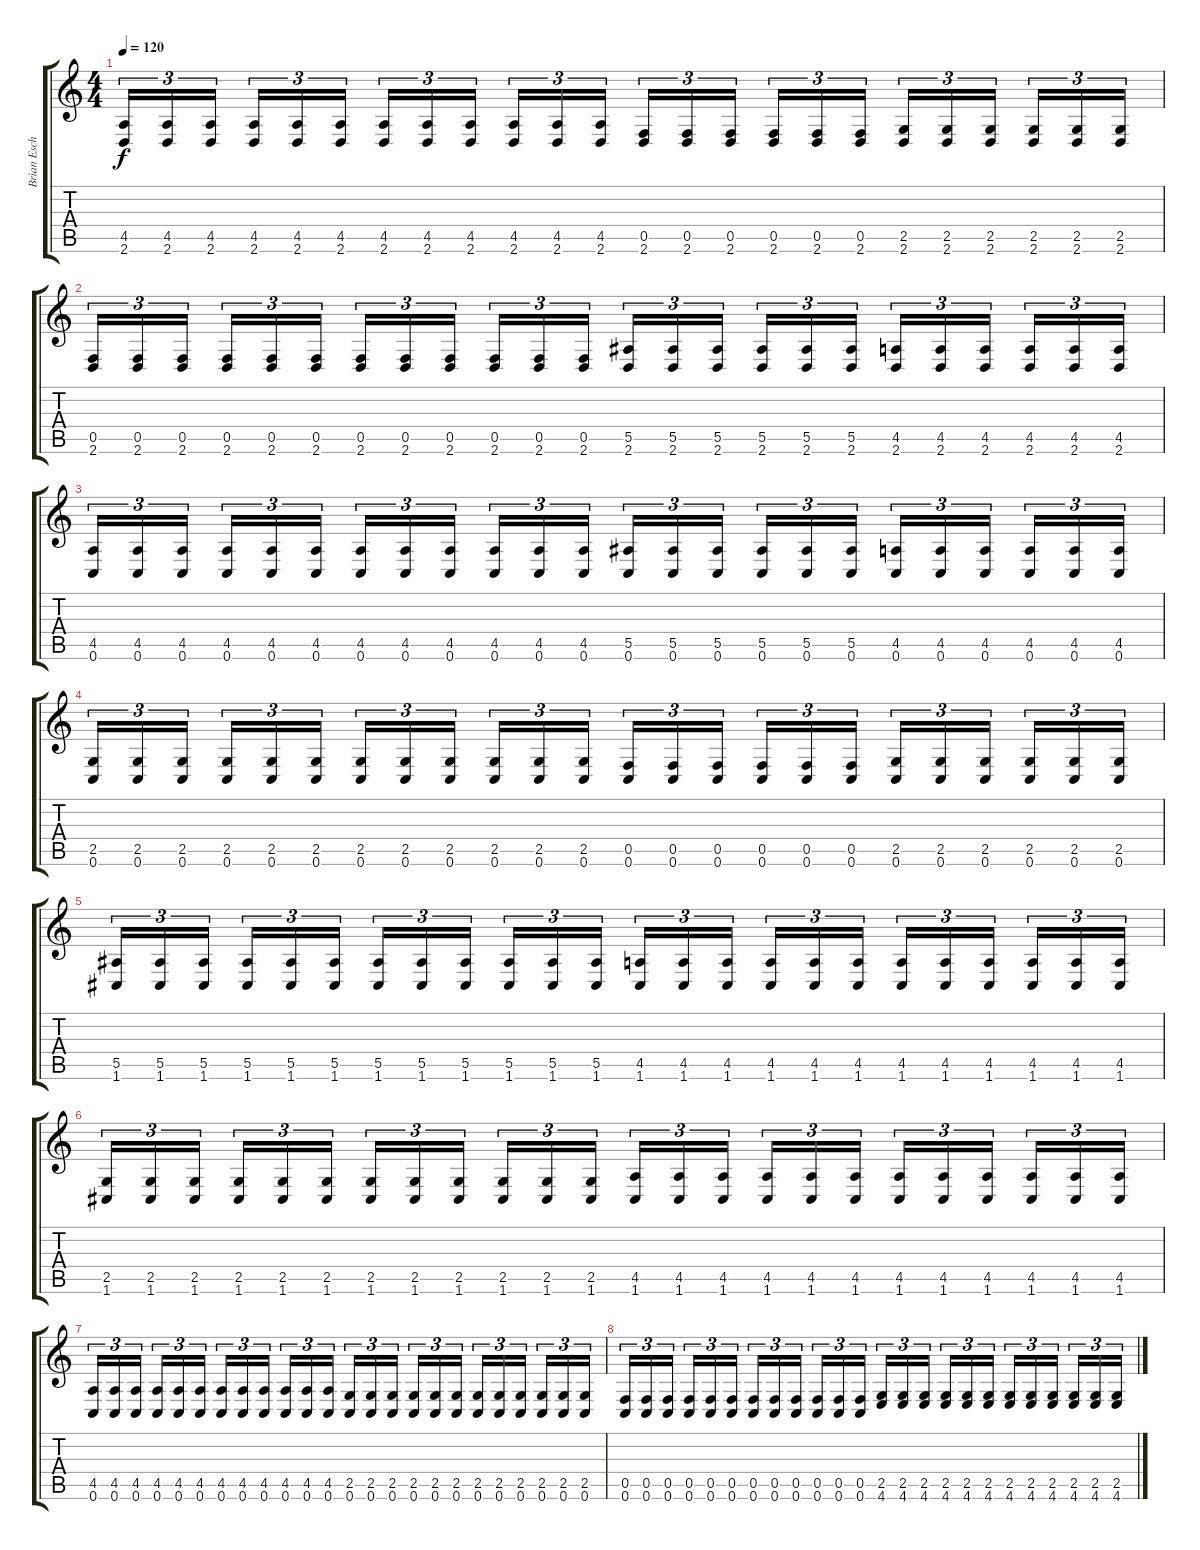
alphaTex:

\track ("Brian Eschbach (Lead Guitar)" "Brian Esch") {instrument distortionguitar}
\staff {score tabs}
\tuning (C4 G3 Eb3 Bb2 F2 C2) {hide}
\ts (4 4)
\tempo 120
\clef g2
\ks c
(4.5 2.6).16{tu (3 2) dy f} (4.5 2.6).16{tu (3 2)} (4.5 2.6).16{tu (3 2)} (4.5 2.6).16{tu (3 2)} (4.5 2.6).16{tu (3 2)} (4.5 2.6).16{tu (3 2)} (4.5 2.6).16{tu (3 2)} (4.5 2.6).16{tu (3 2)} (4.5 2.6).16{tu (3 2)} (4.5 2.6).16{tu (3 2)} (4.5 2.6).16{tu (3 2)} (4.5 2.6).16{tu (3 2)} (0.5 2.6).16{tu (3 2)} (0.5 2.6).16{tu (3 2)} (0.5 2.6).16{tu (3 2)} (0.5 2.6).16{tu (3 2)} (0.5 2.6).16{tu (3 2)} (0.5 2.6).16{tu (3 2)} (2.5 2.6).16{tu (3 2)} (2.5 2.6).16{tu (3 2)} (2.5 2.6).16{tu (3 2)} (2.5 2.6).16{tu (3 2)} (2.5 2.6).16{tu (3 2)} (2.5 2.6).16{tu (3 2)} |
(0.5 2.6).16{tu (3 2)} (0.5 2.6).16{tu (3 2)} (0.5 2.6).16{tu (3 2)} (0.5 2.6).16{tu (3 2)} (0.5 2.6).16{tu (3 2)} (0.5 2.6).16{tu (3 2)} (0.5 2.6).16{tu (3 2)} (0.5 2.6).16{tu (3 2)} (0.5 2.6).16{tu (3 2)} (0.5 2.6).16{tu (3 2)} (0.5 2.6).16{tu (3 2)} (0.5 2.6).16{tu (3 2)} (5.5 2.6).16{tu (3 2)} (5.5 2.6).16{tu (3 2)} (5.5 2.6).16{tu (3 2)} (5.5 2.6).16{tu (3 2)} (5.5 2.6).16{tu (3 2)} (5.5 2.6).16{tu (3 2)} (4.5 2.6).16{tu (3 2)} (4.5 2.6).16{tu (3 2)} (4.5 2.6).16{tu (3 2)} (4.5 2.6).16{tu (3 2)} (4.5 2.6).16{tu (3 2)} (4.5 2.6).16{tu (3 2)} |
(4.5 0.6).16{tu (3 2)} (4.5 0.6).16{tu (3 2)} (4.5 0.6).16{tu (3 2)} (4.5 0.6).16{tu (3 2)} (4.5 0.6).16{tu (3 2)} (4.5 0.6).16{tu (3 2)} (4.5 0.6).16{tu (3 2)} (4.5 0.6).16{tu (3 2)} (4.5 0.6).16{tu (3 2)} (4.5 0.6).16{tu (3 2)} (4.5 0.6).16{tu (3 2)} (4.5 0.6).16{tu (3 2)} (5.5 0.6).16{tu (3 2)} (5.5 0.6).16{tu (3 2)} (5.5 0.6).16{tu (3 2)} (5.5 0.6).16{tu (3 2)} (5.5 0.6).16{tu (3 2)} (5.5 0.6).16{tu (3 2)} (4.5 0.6).16{tu (3 2)} (4.5 0.6).16{tu (3 2)} (4.5 0.6).16{tu (3 2)} (4.5 0.6).16{tu (3 2)} (4.5 0.6).16{tu (3 2)} (4.5 0.6).16{tu (3 2)} |
(2.5 0.6).16{tu (3 2)} (2.5 0.6).16{tu (3 2)} (2.5 0.6).16{tu (3 2)} (2.5 0.6).16{tu (3 2)} (2.5 0.6).16{tu (3 2)} (2.5 0.6).16{tu (3 2)} (2.5 0.6).16{tu (3 2)} (2.5 0.6).16{tu (3 2)} (2.5 0.6).16{tu (3 2)} (2.5 0.6).16{tu (3 2)} (2.5 0.6).16{tu (3 2)} (2.5 0.6).16{tu (3 2)} (0.5 0.6).16{tu (3 2)} (0.5 0.6).16{tu (3 2)} (0.5 0.6).16{tu (3 2)} (0.5 0.6).16{tu (3 2)} (0.5 0.6).16{tu (3 2)} (0.5 0.6).16{tu (3 2)} (2.5 0.6).16{tu (3 2)} (2.5 0.6).16{tu (3 2)} (2.5 0.6).16{tu (3 2)} (2.5 0.6).16{tu (3 2)} (2.5 0.6).16{tu (3 2)} (2.5 0.6).16{tu (3 2)} |
(5.5 1.6).16{tu (3 2)} (5.5 1.6).16{tu (3 2)} (5.5 1.6).16{tu (3 2)} (5.5 1.6).16{tu (3 2)} (5.5 1.6).16{tu (3 2)} (5.5 1.6).16{tu (3 2)} (5.5 1.6).16{tu (3 2)} (5.5 1.6).16{tu (3 2)} (5.5 1.6).16{tu (3 2)} (5.5 1.6).16{tu (3 2)} (5.5 1.6).16{tu (3 2)} (5.5 1.6).16{tu (3 2)} (4.5 1.6).16{tu (3 2)} (4.5 1.6).16{tu (3 2)} (4.5 1.6).16{tu (3 2)} (4.5 1.6).16{tu (3 2)} (4.5 1.6).16{tu (3 2)} (4.5 1.6).16{tu (3 2)} (4.5 1.6).16{tu (3 2)} (4.5 1.6).16{tu (3 2)} (4.5 1.6).16{tu (3 2)} (4.5 1.6).16{tu (3 2)} (4.5 1.6).16{tu (3 2)} (4.5 1.6).16{tu (3 2)} |
(2.5 1.6).16{tu (3 2)} (2.5 1.6).16{tu (3 2)} (2.5 1.6).16{tu (3 2)} (2.5 1.6).16{tu (3 2)} (2.5 1.6).16{tu (3 2)} (2.5 1.6).16{tu (3 2)} (2.5 1.6).16{tu (3 2)} (2.5 1.6).16{tu (3 2)} (2.5 1.6).16{tu (3 2)} (2.5 1.6).16{tu (3 2)} (2.5 1.6).16{tu (3 2)} (2.5 1.6).16{tu (3 2)} (4.5 1.6).16{tu (3 2)} (4.5 1.6).16{tu (3 2)} (4.5 1.6).16{tu (3 2)} (4.5 1.6).16{tu (3 2)} (4.5 1.6).16{tu (3 2)} (4.5 1.6).16{tu (3 2)} (4.5 1.6).16{tu (3 2)} (4.5 1.6).16{tu (3 2)} (4.5 1.6).16{tu (3 2)} (4.5 1.6).16{tu (3 2)} (4.5 1.6).16{tu (3 2)} (4.5 1.6).16{tu (3 2)} |
(4.5 0.6).16{tu (3 2)} (4.5 0.6).16{tu (3 2)} (4.5 0.6).16{tu (3 2)} (4.5 0.6).16{tu (3 2)} (4.5 0.6).16{tu (3 2)} (4.5 0.6).16{tu (3 2)} (4.5 0.6).16{tu (3 2)} (4.5 0.6).16{tu (3 2)} (4.5 0.6).16{tu (3 2)} (4.5 0.6).16{tu (3 2)} (4.5 0.6).16{tu (3 2)} (4.5 0.6).16{tu (3 2)} (2.5 0.6).16{tu (3 2)} (2.5 0.6).16{tu (3 2)} (2.5 0.6).16{tu (3 2)} (2.5 0.6).16{tu (3 2)} (2.5 0.6).16{tu (3 2)} (2.5 0.6).16{tu (3 2)} (2.5 0.6).16{tu (3 2)} (2.5 0.6).16{tu (3 2)} (2.5 0.6).16{tu (3 2)} (2.5 0.6).16{tu (3 2)} (2.5 0.6).16{tu (3 2)} (2.5 0.6).16{tu (3 2)} |
(0.5 0.6).16{tu (3 2)} (0.5 0.6).16{tu (3 2)} (0.5 0.6).16{tu (3 2)} (0.5 0.6).16{tu (3 2)} (0.5 0.6).16{tu (3 2)} (0.5 0.6).16{tu (3 2)} (0.5 0.6).16{tu (3 2)} (0.5 0.6).16{tu (3 2)} (0.5 0.6).16{tu (3 2)} (0.5 0.6).16{tu (3 2)} (0.5 0.6).16{tu (3 2)} (0.5 0.6).16{tu (3 2)} (2.5 4.6).16{tu (3 2)} (2.5 4.6).16{tu (3 2)} (2.5 4.6).16{tu (3 2)} (2.5 4.6).16{tu (3 2)} (2.5 4.6).16{tu (3 2)} (2.5 4.6).16{tu (3 2)} (2.5 4.6).16{tu (3 2)} (2.5 4.6).16{tu (3 2)} (2.5 4.6).16{tu (3 2)} (2.5 4.6).16{tu (3 2)} (2.5 4.6).16{tu (3 2)} (2.5 4.6).16{tu (3 2)}
